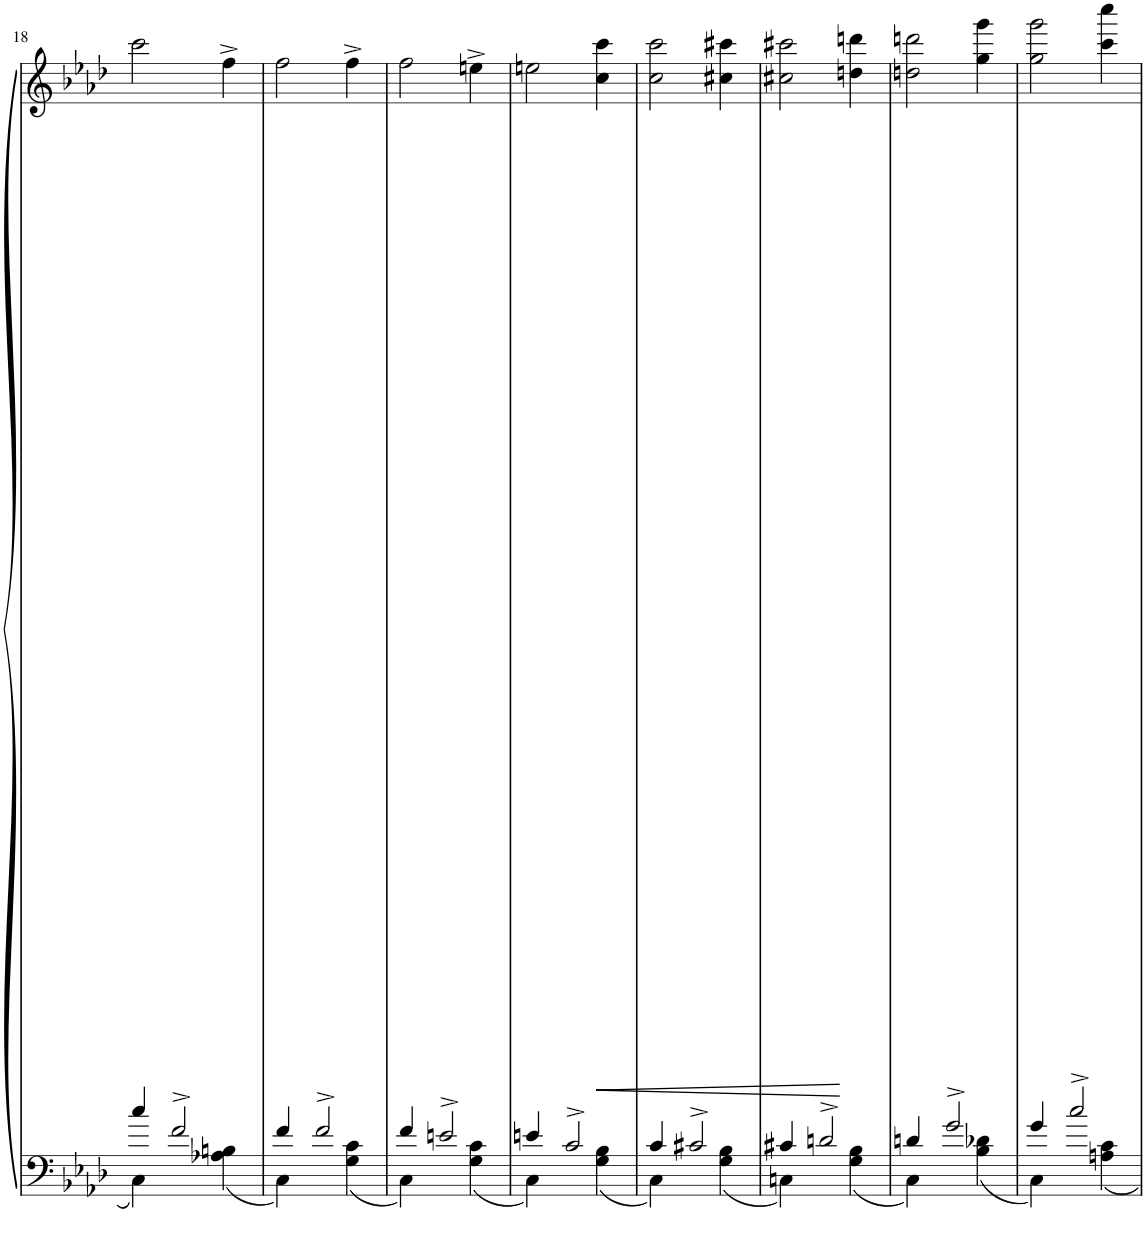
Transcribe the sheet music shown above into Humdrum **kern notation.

**kern	**kern	**dynam
*part1	*part1	*part1
*staff2	*staff1	*staff1/2
*I"Piano	*	*
*I'Pno	*	*
!!LO:PB:g=z
*clefF4	*clefG2	*
*k[b-e-a-d-]	*k[b-e-a-d-]	*
*M3/4	*M3/4	*
=18	=18	=18
*^	*	*
4cc/	4C\	2ccc\	.
2f^/	4ryy	.	.
.	4A-X\ 4Bn\	4ff^\	.
=19	=19	=19	=19
4f/	4C\	2ff\	.
2f^/	4ryy	.	.
.	4G\ 4c\	4ff^\	.
=20	=20	=20	=20
4f/	4C\	2ff\	.
2en^/	4ryy	.	.
.	4G\ 4c\	4een^\	.
=21	=21	=21	=21
4en/	4C\	2een\	.
2c^/	4ryy	.	.
!	!	!	!LO:HP:b
.	4G\ 4B-\	4cc\ 4ccc\	<
=22	=22	=22	=22
4c/	4C\	2cc\ 2ccc\	.
2c#X^/	4ryy	.	.
.	4G\ 4B-\	4cc#X\ 4ccc#X\	.
=23	=23	=23	=23
4c#X/	4Cn\	2cc#X\ 2ccc#X\	.
2dn^/	4ryy	.	.
.	4G\ 4B-\	4ddn\ 4dddn\	[
=24	=24	=24	=24
4dn/	4C\	2ddn\ 2dddn\	.
2g^/	4ryy	.	.
.	4B-\ 4d-X\	4gg\ 4ggg\	.
=25	=25	=25	=25
4g/	4C\	2gg\ 2ggg\	.
2cc^/	4ryy	.	.
.	4An\ 4c\	4ccc\ 4cccc\	.
*v	*v	*	*
=	=	=
*-	*-	*-
